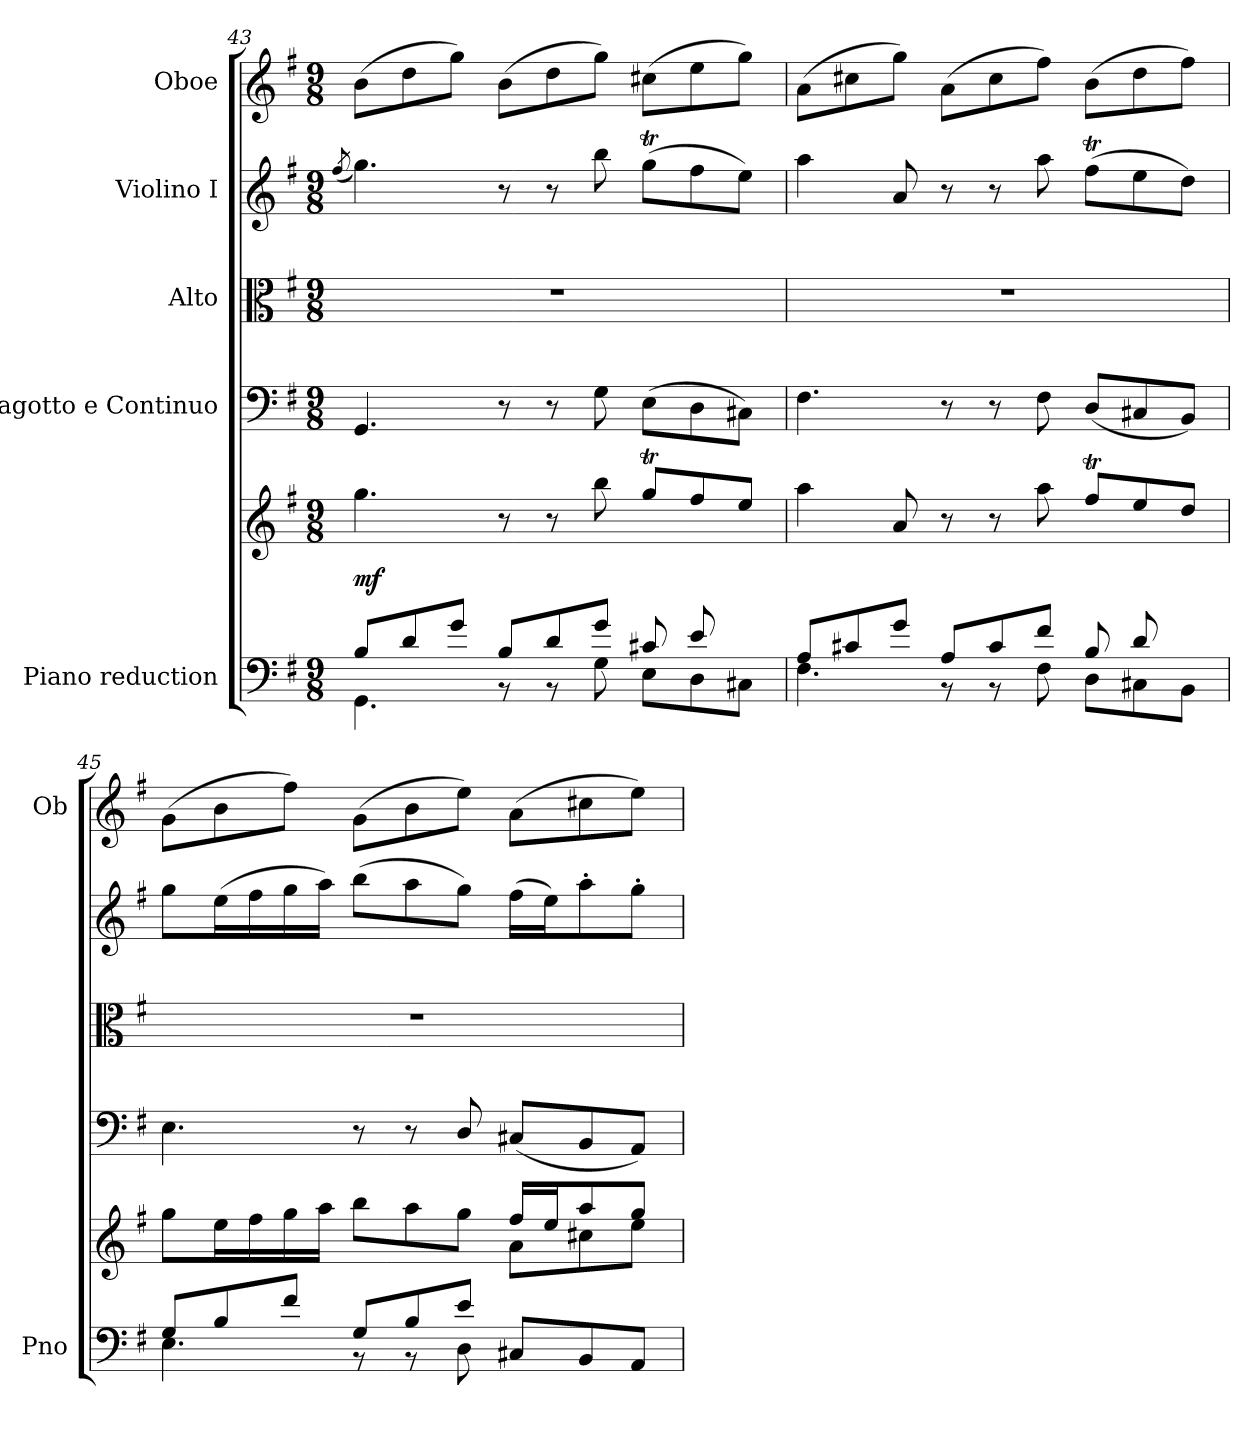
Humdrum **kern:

**kern	**kern	**dynam	**kern	**kern	**kern	**kern
*part5	*part5	*part5	*part4	*part3	*part2	*part1
*staff6	*staff5	*staff5/6	*staff4	*staff3	*staff2	*staff1
*I"Piano reduction	*	*	*I"Fagotto e Continuo	*I"Alto	*I"Violino I	*I"Oboe
*I'Pno	*	*	*	*	*	*I'Ob
*clefF4	*clefG2	*	*clefF4	*clefC3	*clefG2	*clefG2
*k[f#]	*k[f#]	*	*k[f#]	*k[f#]	*k[f#]	*k[f#]
*M9/8	*M9/8	*	*M9/8	*M9/8	*M9/8	*M9/8
=43	=43	=43	=43	=43	=43	=43
.	.	.	.	.	(8qff#/	.
*^	*^	*	*	*	*	*
!	!	!	!	!LO:DY:b	!	!	!	!
8B/L	4.GG\	4.gg\	1ryy	mf	4.GG/	8%9r	4.gg\)	(8b\L
8d/	.	.	.	.	.	.	.	8dd\
8g/J	.	.	.	.	.	.	.	8gg\J)
8B/L	8r	8r	.	.	8r	.	8r	(8b\L
8d/	8r	8r	.	.	8r	.	8r	8dd\
8g/J	8G\	8bb\	.	.	8G\	.	8bb\	8gg\J)
8c#X/L	8E\L	8ggT/L	.	.	(8E\L	.	(8ggT\L	(8cc#X\L
8e/	8D\	8ff#/	.	.	8D\	.	8ff#\	8ee\
8ryy	8C#X\J	8ee/J	8g\J	.	8C#X\J)	.	8ee\J)	8gg\J)
!!LO:PB:g=z
=44	=44	=44	=44	=44	=44	=44	=44	=44
8A/L	4.F#\	4aa\	1ryy	.	4.F#\	8%9r	4aa\	(8a\L
8c#X/	.	.	.	.	.	.	.	8cc#X\
8g/J	.	8a/	.	.	.	.	8a/	8gg\J)
8A/L	8r	8r	.	.	8r	.	8r	(8a\L
8c#/	8r	8r	.	.	8r	.	8r	8cc#\
8f#/J	8F#\	8aa\	.	.	8F#\	.	8aa\	8ff#\J)
8B/L	8D\L	8ff#t/L	.	.	(8D/L	.	(8ff#t\L	(8b\L
8d/	8C#X\	8ee/	.	.	8C#X/	.	8ee\	8dd\
8ryy	8BB\J	8dd/J	8f#\J	.	8BB/J)	.	8dd\J)	8ff#\J)
=45	=45	=45	=45	=45	=45	=45	=45	=45
8G/L	4.E\	8gg\L	2.ryy	.	4.E\	8%9r	8gg\L	(8g\L
8B/	.	16ee\L	.	.	.	.	(16ee\L	8b\
.	.	16ff#\	.	.	.	.	16ff#\	.
8f#/J	.	16gg\	.	.	.	.	16gg\	8ff#\J)
.	.	16aa\JJ	.	.	.	.	16aa\JJ)	.
8G/L	8r	8bb\L	.	.	8r	.	(8bb\L	(8g\L
8B/	8r	8aa\	.	.	8r	.	8aa\	8b\
8e/J	8D\	8gg\J	.	.	8D/	.	8gg\J)	8ee\J)
4.ryy	8C#X/L	16ff#/LL	8a\L	.	(8C#X/L	.	(16ff#\LL	(8a\L
.	.	16ee/J	.	.	.	.	16ee\J)	.
.	8BB/	8aa/	8cc#X\	.	8BB/	.	8aa'\	8cc#X\
.	8AA/J	8gg/J	8ee\J	.	8AA/J)	.	8gg'\J	8ee\J)
*v	*v	*	*	*	*	*	*	*
*	*v	*v	*	*	*	*	*
=	=	=	=	=	=	=
*-	*-	*-	*-	*-	*-	*-
